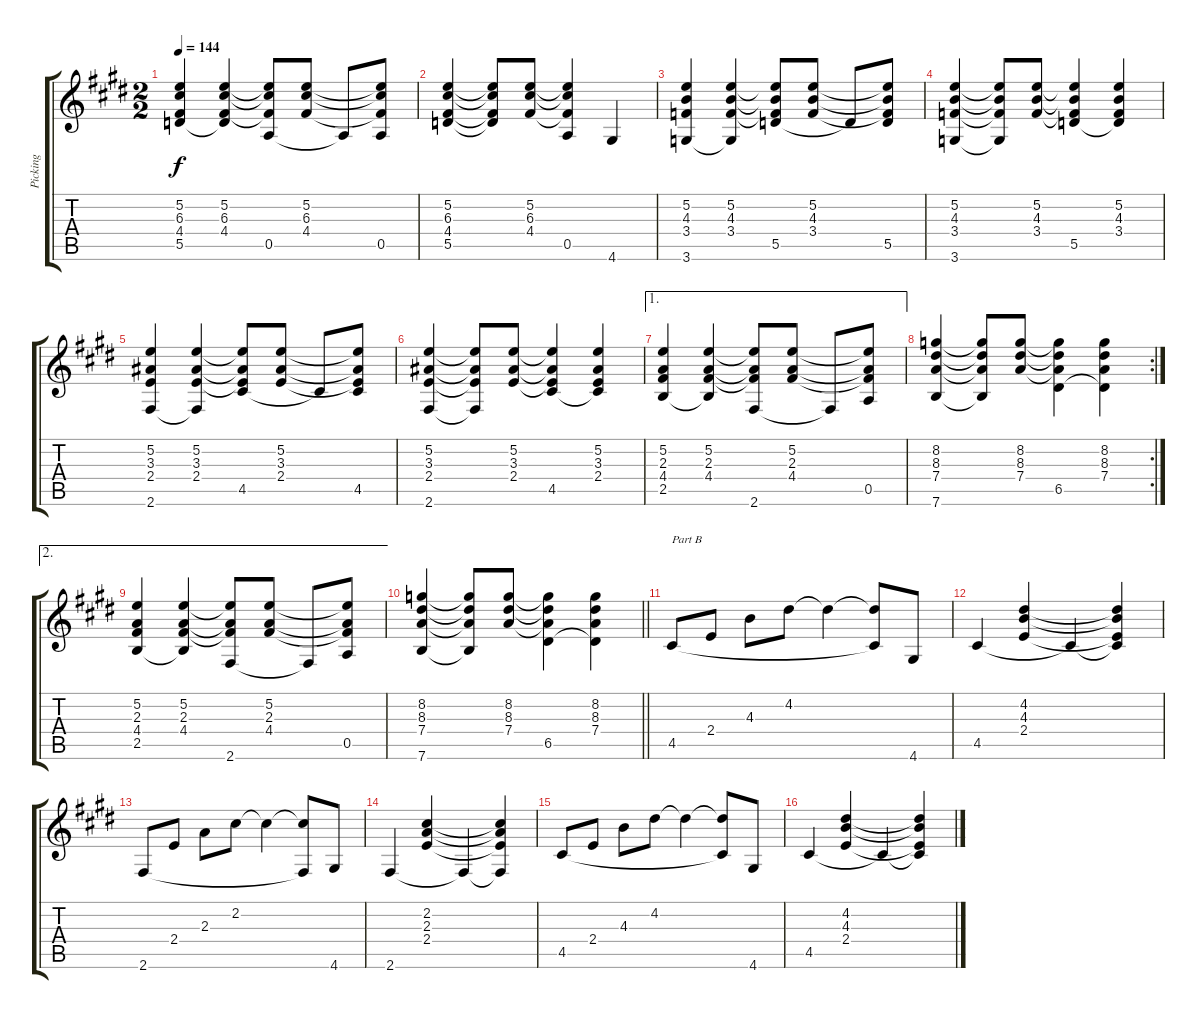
\track ("Picking" "Picking") {instrument acousticguitarnylon}
\staff {score tabs}
\tuning (E4 B3 G3 D3 A2 E2) {hide}
\ts (2 2)
\tempo 144
\clef g2
\ks e
(5.2 6.3 4.4 5.5).4{dy f} (5.2 6.3 4.4 5.5{t}).4 (5.2{t} 6.3{t} 4.4{t} 0.5).8 (5.2 6.3 4.4).8 0.5{t}.8 (5.2{t} 6.3{t} 4.4{t} 0.5).8 |
(5.2 6.3 4.4 5.5).4 (5.2{t} 6.3{t} 4.4{t} 5.5{t}).8 (5.2 6.3 4.4).8 (5.2{t} 6.3{t} 4.4{t} 0.5).4 4.6.4 |
(5.2 4.3 3.4 3.6).4 (5.2 4.3 3.4 3.6{t}).4 (5.2{t} 4.3{t} 3.4{t} 5.5).8 (5.2 4.3 3.4).8 5.5{t}.8 (5.2{t} 4.3{t} 3.4{t} 5.5).8 |
(5.2 4.3 3.4 3.6).4 (5.2{t} 4.3{t} 3.4{t} 3.6{t}).8 (5.2 4.3 3.4).8 (5.2{t} 4.3{t} 3.4{t} 5.5).4 (5.2 4.3 3.4 5.5{t}).4 |
(5.2 3.3 2.4 2.6).4 (5.2 3.3 2.4 2.6{t}).4 (5.2{t} 3.3{t} 2.4{t} 4.5).8 (5.2 3.3 2.4).8 4.5{t}.8 (5.2{t} 3.3{t} 2.4{t} 4.5).8 |
(5.2 3.3 2.4 2.6).4 (5.2{t} 3.3{t} 2.4{t} 2.6{t}).8 (5.2 3.3 2.4).8 (5.2{t} 3.3{t} 2.4{t} 4.5).4 (5.2 3.3 2.4 4.5{t}).4 |
\ae 1
(5.2 2.3 4.4 2.5).4 (5.2 2.3 4.4 2.5{t}).4 (5.2{t} 2.3{t} 4.4{t} 2.6).8 (5.2 2.3 4.4).8 2.6{t}.8 (5.2{t} 2.3{t} 4.4{t} 0.5).8 |
\rc 2
(8.2 8.3 7.4 7.6).4 (8.2{t} 8.3{t} 7.4{t} 7.6{t}).8 (8.2 8.3 7.4).8 (8.2{t} 8.3{t} 7.4{t} 6.5).4 (8.2 8.3 7.4 6.5{t}).4 |
\ae 2
(5.2 2.3 4.4 2.5).4 (5.2 2.3 4.4 2.5{t}).4 (5.2{t} 2.3{t} 4.4{t} 2.6).8 (5.2 2.3 4.4).8 2.6{t}.8 (5.2{t} 2.3{t} 4.4{t} 0.5).8 |
\barLineRight lightlight
(8.2 8.3 7.4 7.6).4 (8.2{t} 8.3{t} 7.4{t} 7.6{t}).8 (8.2 8.3 7.4).8 (8.2{t} 8.3{t} 7.4{t} 6.5).4 (8.2 8.3 7.4 6.5{t}).4 |
4.5.8{txt "Part B"} 2.4.8 4.3.8 4.2.8 4.2{t}.4 (4.2{t} 4.5{t}).8 4.6.8 |
4.5.4 (4.2 4.3 2.4).4 4.5{t}.4 (4.2{t} 4.3{t} 2.4{t} 4.5{t}).4 |
2.6.8 2.4.8 2.3.8 2.2.8 2.2{t}.4 (2.2{t} 2.6{t}).8 4.6.8 |
2.6.4 (2.2 2.3 2.4).4 2.6{t}.4 (2.2{t} 2.3{t} 2.4{t} 2.6{t}).4 |
4.5.8 2.4.8 4.3.8 4.2.8 4.2{t}.4 (4.2{t} 4.5{t}).8 4.6.8 |
4.5.4 (4.2 4.3 2.4).4 4.5{t}.4 (4.2{t} 4.3{t} 2.4{t} 4.5{t}).4
